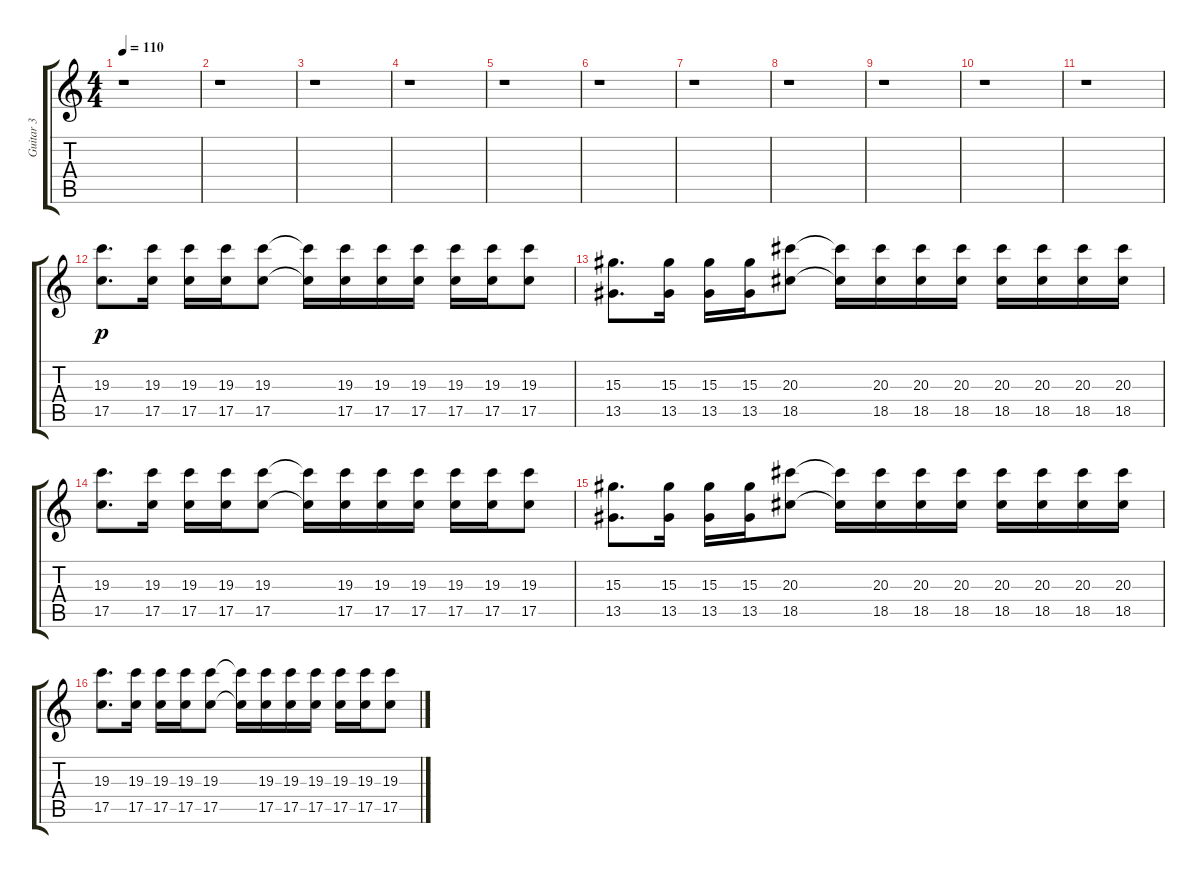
\track ("Guitar 3" "Guitar 3") {instrument distortionguitar}
\staff {score tabs}
\tuning (D4 A3 F3 C3 G2 C2) {hide}
\ts (4 4)
\tempo 110
\clef g2
\ks c
r.1{dy p} |
r.1 |
r.1 |
r.1 |
r.1 |
r.1 |
r.1 |
r.1 |
r.1 |
r.1 |
r.1 |
(19.3 17.5).8{d} (19.3 17.5).16 (19.3 17.5).16 (19.3 17.5).16 (19.3 17.5).8 (19.3{t} 17.5{t}).16 (19.3 17.5).16 (19.3 17.5).16 (19.3 17.5).16 (19.3 17.5).16 (19.3 17.5).16 (19.3 17.5).8 |
(15.3 13.5).8{d} (15.3 13.5).16 (15.3 13.5).16 (15.3 13.5).16 (20.3 18.5).8 (20.3{t} 18.5{t}).16 (20.3 18.5).16 (20.3 18.5).16 (20.3 18.5).16 (20.3 18.5).16 (20.3 18.5).16 (20.3 18.5).16 (20.3 18.5).16 |
(19.3 17.5).8{d} (19.3 17.5).16 (19.3 17.5).16 (19.3 17.5).16 (19.3 17.5).8 (19.3{t} 17.5{t}).16 (19.3 17.5).16 (19.3 17.5).16 (19.3 17.5).16 (19.3 17.5).16 (19.3 17.5).16 (19.3 17.5).8 |
(15.3 13.5).8{d} (15.3 13.5).16 (15.3 13.5).16 (15.3 13.5).16 (20.3 18.5).8 (20.3{t} 18.5{t}).16 (20.3 18.5).16 (20.3 18.5).16 (20.3 18.5).16 (20.3 18.5).16 (20.3 18.5).16 (20.3 18.5).16 (20.3 18.5).16 |
(19.3 17.5).8{d} (19.3 17.5).16 (19.3 17.5).16 (19.3 17.5).16 (19.3 17.5).8 (19.3{t} 17.5{t}).16 (19.3 17.5).16 (19.3 17.5).16 (19.3 17.5).16 (19.3 17.5).16 (19.3 17.5).16 (19.3 17.5).8
